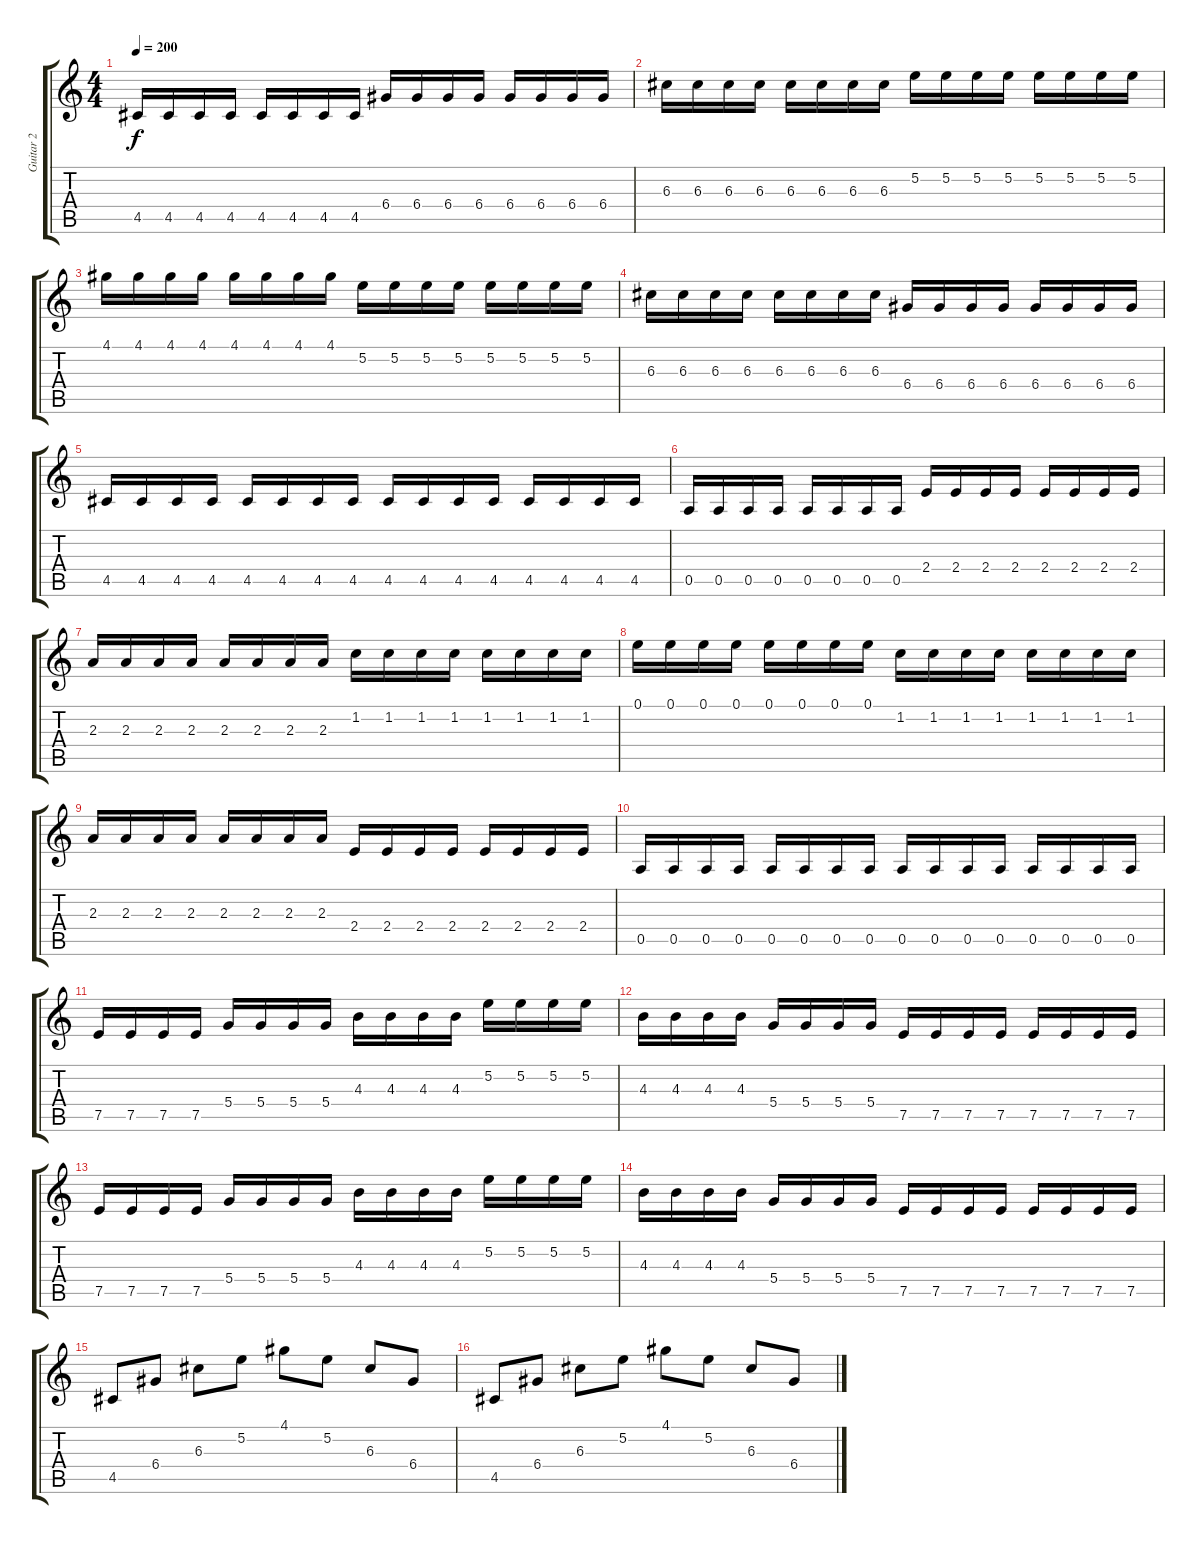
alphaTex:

\track ("Guitar 2" "Guitar 2") {instrument distortionguitar}
\staff {score tabs}
\tuning (E4 B3 G3 D3 A2 E2) {hide}
\ts (4 4)
\tempo 200
\clef g2
\ks c
4.5.16{dy f} 4.5.16 4.5.16 4.5.16 4.5.16 4.5.16 4.5.16 4.5.16 6.4.16 6.4.16 6.4.16 6.4.16 6.4.16 6.4.16 6.4.16 6.4.16 |
6.3.16 6.3.16 6.3.16 6.3.16 6.3.16 6.3.16 6.3.16 6.3.16 5.2.16 5.2.16 5.2.16 5.2.16 5.2.16 5.2.16 5.2.16 5.2.16 |
4.1.16 4.1.16 4.1.16 4.1.16 4.1.16 4.1.16 4.1.16 4.1.16 5.2.16 5.2.16 5.2.16 5.2.16 5.2.16 5.2.16 5.2.16 5.2.16 |
6.3.16 6.3.16 6.3.16 6.3.16 6.3.16 6.3.16 6.3.16 6.3.16 6.4.16 6.4.16 6.4.16 6.4.16 6.4.16 6.4.16 6.4.16 6.4.16 |
4.5.16 4.5.16 4.5.16 4.5.16 4.5.16 4.5.16 4.5.16 4.5.16 4.5.16 4.5.16 4.5.16 4.5.16 4.5.16 4.5.16 4.5.16 4.5.16 |
0.5.16 0.5.16 0.5.16 0.5.16 0.5.16 0.5.16 0.5.16 0.5.16 2.4.16 2.4.16 2.4.16 2.4.16 2.4.16 2.4.16 2.4.16 2.4.16 |
2.3.16 2.3.16 2.3.16 2.3.16 2.3.16 2.3.16 2.3.16 2.3.16 1.2.16 1.2.16 1.2.16 1.2.16 1.2.16 1.2.16 1.2.16 1.2.16 |
0.1.16 0.1.16 0.1.16 0.1.16 0.1.16 0.1.16 0.1.16 0.1.16 1.2.16 1.2.16 1.2.16 1.2.16 1.2.16 1.2.16 1.2.16 1.2.16 |
2.3.16 2.3.16 2.3.16 2.3.16 2.3.16 2.3.16 2.3.16 2.3.16 2.4.16 2.4.16 2.4.16 2.4.16 2.4.16 2.4.16 2.4.16 2.4.16 |
0.5.16 0.5.16 0.5.16 0.5.16 0.5.16 0.5.16 0.5.16 0.5.16 0.5.16 0.5.16 0.5.16 0.5.16 0.5.16 0.5.16 0.5.16 0.5.16 |
7.5.16 7.5.16 7.5.16 7.5.16 5.4.16 5.4.16 5.4.16 5.4.16 4.3.16 4.3.16 4.3.16 4.3.16 5.2.16 5.2.16 5.2.16 5.2.16 |
4.3.16 4.3.16 4.3.16 4.3.16 5.4.16 5.4.16 5.4.16 5.4.16 7.5.16 7.5.16 7.5.16 7.5.16 7.5.16 7.5.16 7.5.16 7.5.16 |
7.5.16 7.5.16 7.5.16 7.5.16 5.4.16 5.4.16 5.4.16 5.4.16 4.3.16 4.3.16 4.3.16 4.3.16 5.2.16 5.2.16 5.2.16 5.2.16 |
4.3.16 4.3.16 4.3.16 4.3.16 5.4.16 5.4.16 5.4.16 5.4.16 7.5.16 7.5.16 7.5.16 7.5.16 7.5.16 7.5.16 7.5.16 7.5.16 |
4.5.8 6.4.8 6.3.8 5.2.8 4.1.8 5.2.8 6.3.8 6.4.8 |
4.5.8 6.4.8 6.3.8 5.2.8 4.1.8 5.2.8 6.3.8 6.4.8
